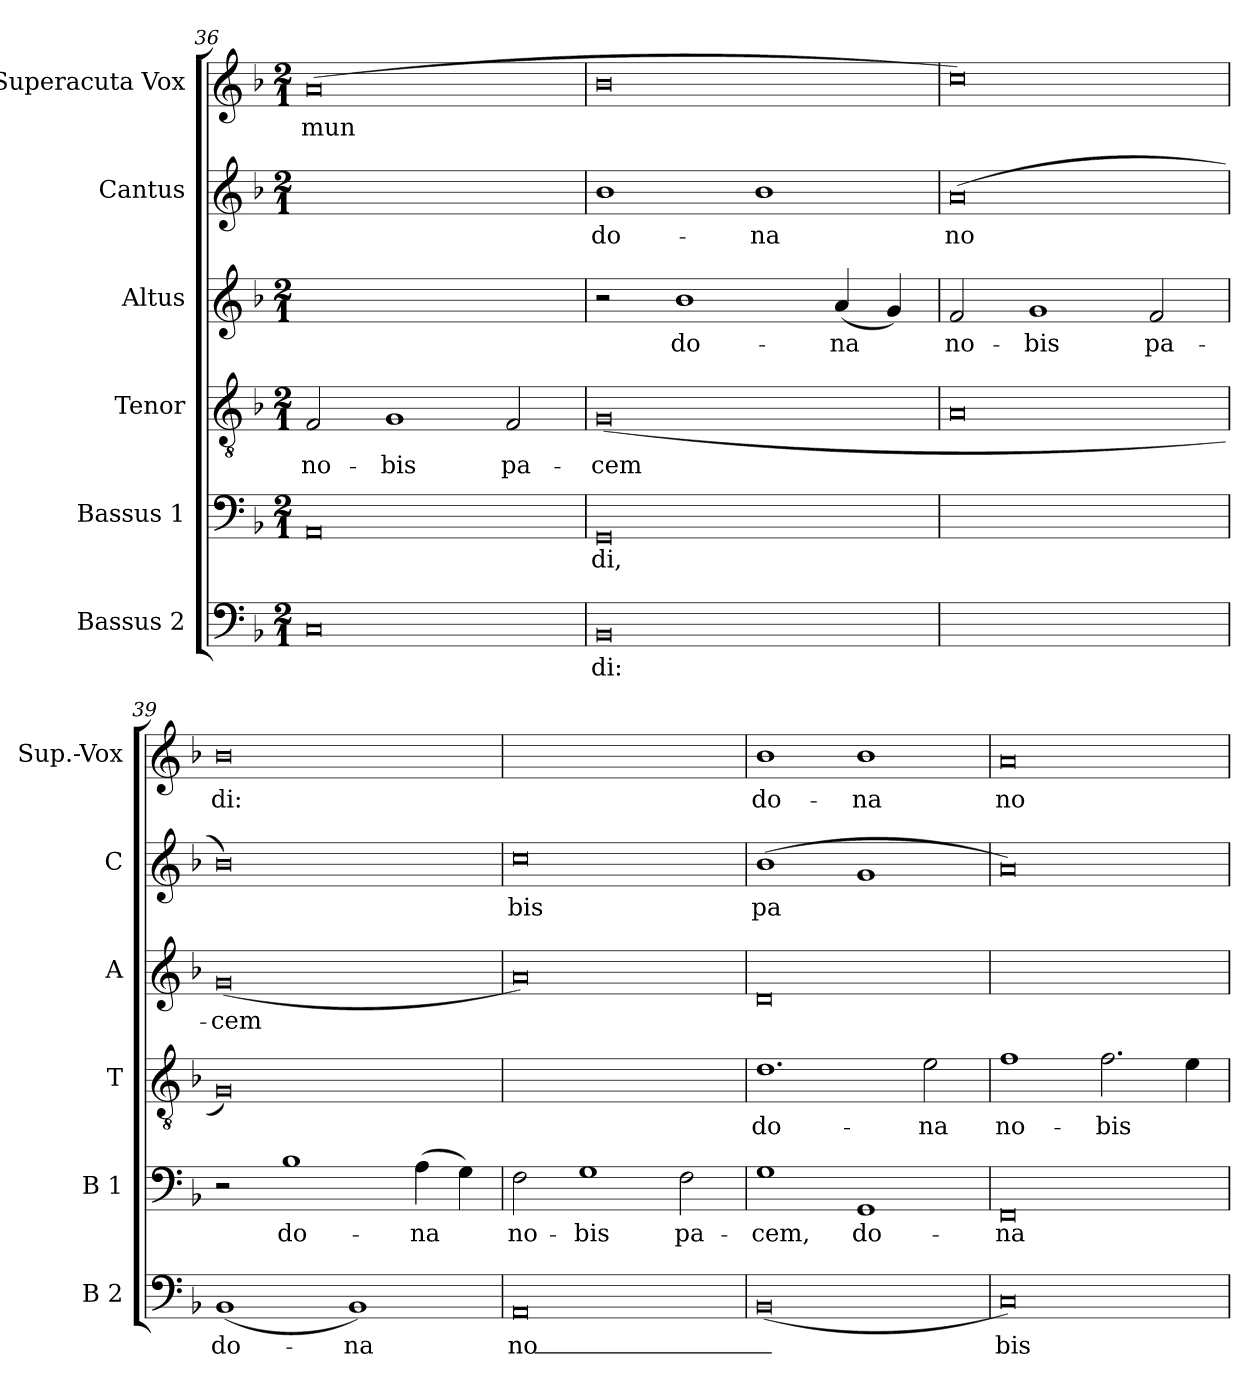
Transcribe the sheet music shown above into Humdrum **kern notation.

**kern	**text	**kern	**text	**kern	**text	**kern	**text	**kern	**text	**kern	**text
*part6	*part6	*part5	*part5	*part4	*part4	*part3	*part3	*part2	*part2	*part1	*part1
*staff6	*staff6	*staff5	*staff5	*staff4	*staff4	*staff3	*staff3	*staff2	*staff2	*staff1	*staff1
*I"Bassus 2	*	*I"Bassus 1	*	*I"Tenor	*	*I"Altus	*	*I"Cantus	*	*I"Superacuta Vox	*
*I'B 2	*	*I'B 1	*	*I'T	*	*I'A	*	*I'C	*	*I'Sup.-Vox	*
*clefF4	*	*clefF4	*	*clefGv2	*	*clefG2	*	*clefG2	*	*clefG2	*
*k[b-]	*	*k[b-]	*	*k[b-]	*	*k[b-]	*	*k[b-]	*	*k[b-]	*
*M2/1	*	*M2/1	*	*M2/1	*	*M2/1	*	*M2/1	*	*M2/1	*
=36	=36	=36	=36	=36	=36	=36	=36	=36	=36	=36	=36
!	!	!	!	!	!LO:LY:b	!	!	!	!	!	!LO:LY:b
0C	.	0AA	.	2F/	no-	0ryy	.	0ryy	.	(0a	mun
!	!	!	!	!	!LO:LY:b	!	!	!	!	!	!
.	.	.	.	1G	bis	.	.	.	.	.	.
!	!	!	!	!	!LO:LY:b	!	!	!	!	!	!
.	.	.	.	2F/	pa-	.	.	.	.	.	.
=37	=37	=37	=37	=37	=37	=37	=37	=37	=37	=37	=37
!	!LO:LY:b	!	!LO:LY:b	!	!LO:LY:b	!	!	!	!LO:LY:b	!	!
0BB-	di:	0GG	di,	(0G	cem	2r	.	1b-	do-	0b-	.
!	!	!	!	!	!	!	!LO:LY:b	!	!	!	!
.	.	.	.	.	.	1b-	do-	.	.	.	.
!	!	!	!	!	!	!	!	!	!LO:LY:b	!	!
.	.	.	.	.	.	.	.	1b-	na	.	.
!	!	!	!	!	!	!	!LO:LY:b	!	!	!	!
.	.	.	.	.	.	(4a/	na	.	.	.	.
.	.	.	.	.	.	4g/)	.	.	.	.	.
=38	=38	=38	=38	=38	=38	=38	=38	=38	=38	=38	=38
!	!	!	!	!	!	!	!LO:LY:b	!	!LO:LY:b	!	!
0ryy	.	0ryy	.	0A	.	2f/	no-	(0a	no	0cc)	.
!	!	!	!	!	!	!	!LO:LY:b	!	!	!	!
.	.	.	.	.	.	1g	bis	.	.	.	.
!	!	!	!	!	!	!	!LO:LY:b	!	!	!	!
.	.	.	.	.	.	2f/	pa-	.	.	.	.
=39	=39	=39	=39	=39	=39	=39	=39	=39	=39	=39	=39
!	!LO:LY:b	!	!	!	!	!	!LO:LY:b	!	!	!	!LO:LY:b
(1BB-	do-	2r	.	0G)	.	(0g	cem	0b-)	.	0b-	di:
!	!	!	!LO:LY:b	!	!	!	!	!	!	!	!
.	.	1B-	do-	.	.	.	.	.	.	.	.
!	!LO:LY:b	!	!	!	!	!	!	!	!	!	!
1BB-)	na	.	.	.	.	.	.	.	.	.	.
!	!	!	!LO:LY:b	!	!	!	!	!	!	!	!
.	.	(4A\	na	.	.	.	.	.	.	.	.
.	.	4G\)	.	.	.	.	.	.	.	.	.
!!LO:LB:g=z
=40	=40	=40	=40	=40	=40	=40	=40	=40	=40	=40	=40
!	!LO:LY:b	!	!LO:LY:b	!	!	!	!	!	!LO:LY:b	!	!
0AA	no_-	2F\	no-	0ryy	.	0a)	.	0cc	bis	0ryy	.
!	!	!	!LO:LY:b	!	!	!	!	!	!	!	!
.	.	1G	bis	.	.	.	.	.	.	.	.
!	!	!	!LO:LY:b	!	!	!	!	!	!	!	!
.	.	2F\	pa-	.	.	.	.	.	.	.	.
!!LO:LB:g=z
=41	=41	=41	=41	=41	=41	=41	=41	=41	=41	=41	=41
!	!LO:LY:b	!	!LO:LY:b	!	!LO:LY:b	!	!LO:LY:b	!	!LO:LY:b	!	!LO:LY:b
(0BB-	_-	1G	cem,	1.d	do-	0d	_	(1b-	pa	1b-	do-
!	!	!	!LO:LY:b	!	!	!	!	!	!	!	!LO:LY:b
.	.	1GG	do-	.	.	.	.	1g	.	1b-	na
!	!	!	!	!	!LO:LY:b	!	!	!	!	!	!
.	.	.	.	2e\	na	.	.	.	.	.	.
=42	=42	=42	=42	=42	=42	=42	=42	=42	=42	=42	=42
!	!LO:LY:b	!	!LO:LY:b	!	!LO:LY:b	!	!	!	!	!	!LO:LY:b
0C)	bis	0FF	na	1f	no-	0ryy	.	0a)	.	0a	no
!	!	!	!	!	!LO:LY:b	!	!	!	!	!	!
.	.	.	.	2.f\	bis	.	.	.	.	.	.
.	.	.	.	4e\	.	.	.	.	.	.	.
=	=	=	=	=	=	=	=	=	=	=	=
*-	*-	*-	*-	*-	*-	*-	*-	*-	*-	*-	*-
